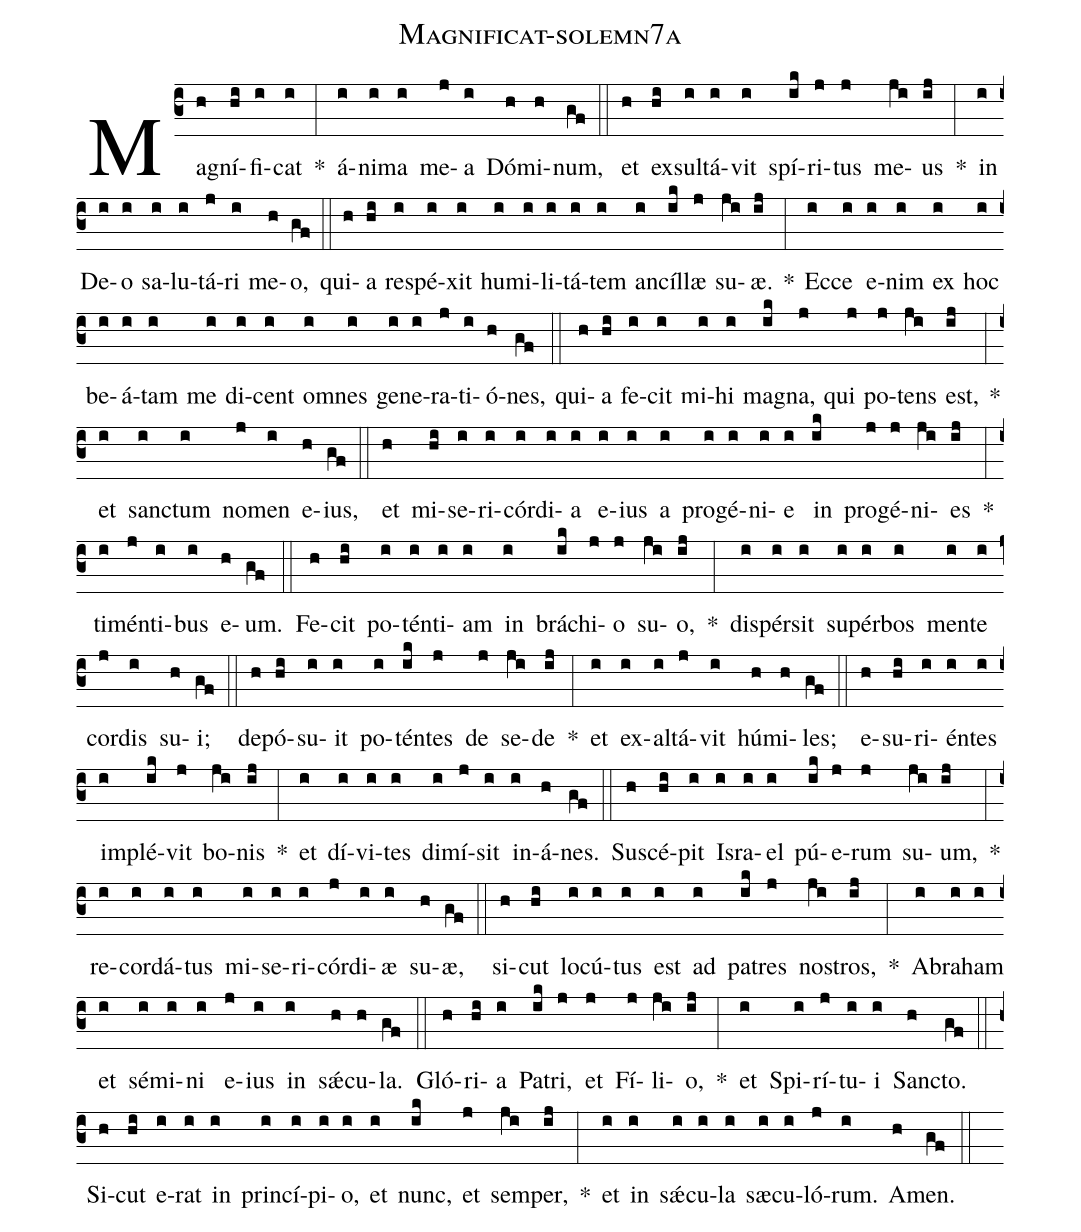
name: Magnificat-solemn7a;
%%
(c3)Ma(h)gní(hi)fi(i)cat(i) *(:)
 á(i)ni(i)ma(i) me(j)a(i) Dó(h)mi(h)num,(gf) (::)


et(h) ex(hi)sul(i)tá(i)vit(i) spí(ik)ri(j)tus(j) me(ji)us(ij) *(:)
 in(i) De(i)o(i) sa(i)lu(i)tá(j)ri(i) me(h)o,(gf) (::)


qui(h)a(hi) re(i)spé(i)xit(i) hu(i)mi(i)li(i)tá(i)tem(i) an(i)cíl(ik)læ(j) su(ji)æ.(ij) *(:)
 Ec(i)ce(i) e(i)nim(i) ex(i) hoc(i) be(i)á(i)tam(i) me(i) di(i)cent(i) om(i)nes(i) ge(i)ne(i)ra(j)ti(i)ó(h)nes,(gf) (::)


qui(h)a(hi) fe(i)cit(i) mi(i)hi(i) ma(ik)gna,(j) qui(j) po(j)tens(ji) est,(ij) *(:)
 et(i) san(i)ctum(i) no(j)men(i) e(h)ius,(gf) (::)


et(h) mi(hi)se(i)ri(i)cór(i)di(i)a(i) e(i)ius(i) a(i) pro(i)gé(i)ni(i)e(i) in(ik) pro(j)gé(j)ni(ji)es(ij) *(:)
 ti(i)mén(j)ti(i)bus(i) e(h)um.(gf) (::)


Fe(h)cit(hi) po(i)tén(i)ti(i)am(i) in(i) brá(ik)chi(j)o(j) su(ji)o,(ij) *(:)
 di(i)spér(i)sit(i) su(i)pér(i)bos(i) men(i)te(i) cor(j)dis(i) su(h)i;(gf) (::)


de(h)pó(hi)su(i)it(i) po(i)tén(ik)tes(j) de(j) se(ji)de(ij) *(:)
 et(i) ex(i)al(i)tá(j)vit(i) hú(h)mi(h)les;(gf) (::)


e(h)su(hi)ri(i)én(i)tes(i) im(i)plé(ik)vit(j) bo(ji)nis(ij) *(:)
 et(i) dí(i)vi(i)tes(i) di(i)mí(j)sit(i) in(i)á(h)nes.(gf) (::)


Sus(h)cé(hi)pit(i) Is(i)ra(i)el(i) pú(ik)e(j)rum(j) su(ji)um,(ij) *(:)
 re(i)cor(i)dá(i)tus(i) mi(i)se(i)ri(i)cór(j)di(i)æ(i) su(h)æ,(gf) (::)


si(h)cut(hi) lo(i)cú(i)tus(i) est(i) ad(i) pa(ik)tres(j) no(ji)stros,(ij) *(:)
 A(i)bra(i)ham(i) et(i) sé(i)mi(i)ni(i) e(j)ius(i) in(i) sǽ(h)cu(h)la.(gf) (::)


Gló(h)ri(hi)a(i) Pa(ik)tri,(j) et(j) Fí(j)li(ji)o,(ij) *(:)
 et(i) Spi(i)rí(j)tu(i)i(i) San(h)cto.(gf) (::)


Si(h)cut(hi) e(i)rat(i) in(i) prin(i)cí(i)pi(i)o,(i) et(i) nunc,(ik) et(j) sem(ji)per,(ij) *(:)
 et(i) in(i) sǽ(i)cu(i)la(i) sæ(i)cu(i)ló(j)rum.(i) A(h)men.(gf) (::)
